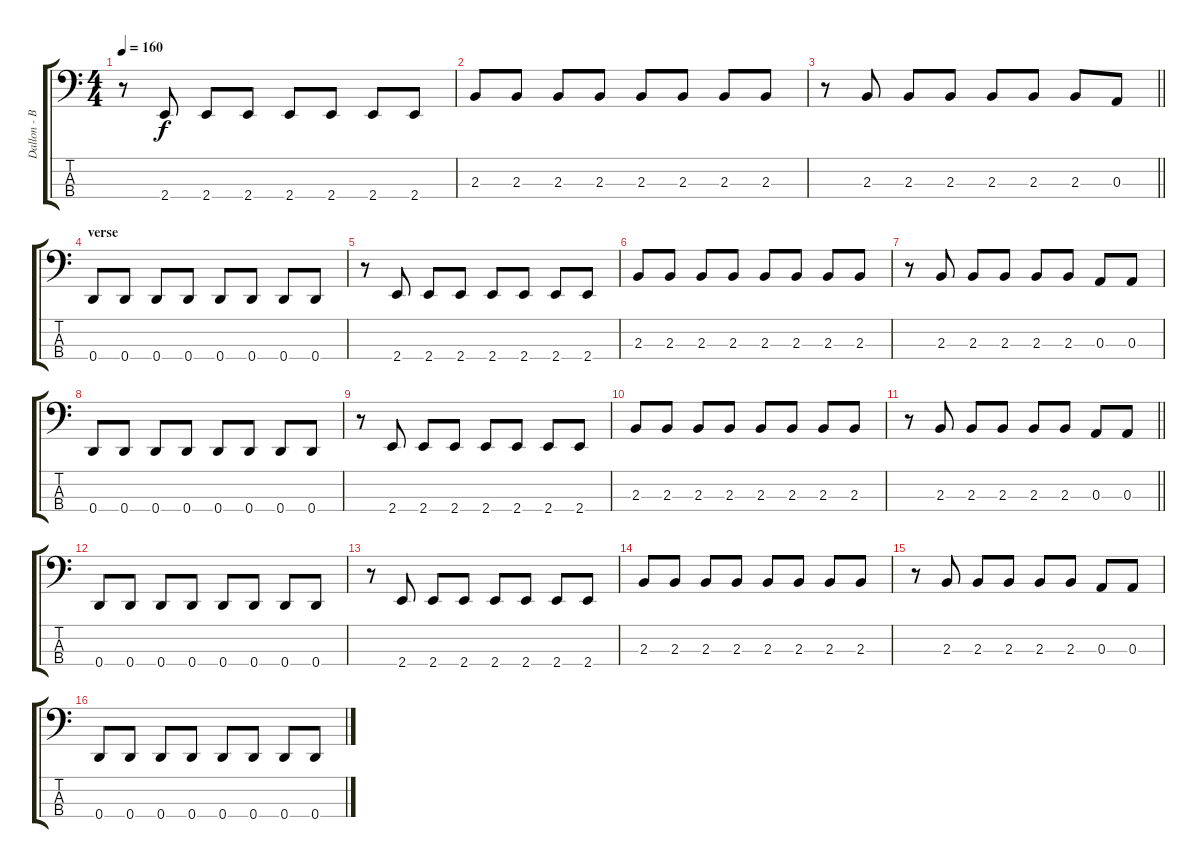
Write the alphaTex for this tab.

\track ("Dallon - Bass" "Dallon - B") {instrument electricbassfinger}
\staff {score tabs}
\tuning (G2 D2 A1 D1) {hide}
\ts (4 4)
\tempo 160
\clef f4
\ks c
r.8{dy f} 2.4.8 2.4.8 2.4.8 2.4.8 2.4.8 2.4.8 2.4.8 |
2.3.8 2.3.8 2.3.8 2.3.8 2.3.8 2.3.8 2.3.8 2.3.8 |
\barLineRight lightlight
r.8 2.3.8 2.3.8 2.3.8 2.3.8 2.3.8 2.3.8 0.3.8 |
\section ("" "verse")
0.4.8 0.4.8 0.4.8 0.4.8 0.4.8 0.4.8 0.4.8 0.4.8 |
r.8 2.4.8 2.4.8 2.4.8 2.4.8 2.4.8 2.4.8 2.4.8 |
2.3.8 2.3.8 2.3.8 2.3.8 2.3.8 2.3.8 2.3.8 2.3.8 |
r.8 2.3.8 2.3.8 2.3.8 2.3.8 2.3.8 0.3.8 0.3.8 |
0.4.8 0.4.8 0.4.8 0.4.8 0.4.8 0.4.8 0.4.8 0.4.8 |
r.8 2.4.8 2.4.8 2.4.8 2.4.8 2.4.8 2.4.8 2.4.8 |
2.3.8 2.3.8 2.3.8 2.3.8 2.3.8 2.3.8 2.3.8 2.3.8 |
\barLineRight lightlight
r.8 2.3.8 2.3.8 2.3.8 2.3.8 2.3.8 0.3.8 0.3.8 |
\section ("" "")
0.4.8 0.4.8 0.4.8 0.4.8 0.4.8 0.4.8 0.4.8 0.4.8 |
r.8 2.4.8 2.4.8 2.4.8 2.4.8 2.4.8 2.4.8 2.4.8 |
2.3.8 2.3.8 2.3.8 2.3.8 2.3.8 2.3.8 2.3.8 2.3.8 |
r.8 2.3.8 2.3.8 2.3.8 2.3.8 2.3.8 0.3.8 0.3.8 |
0.4.8 0.4.8 0.4.8 0.4.8 0.4.8 0.4.8 0.4.8 0.4.8
